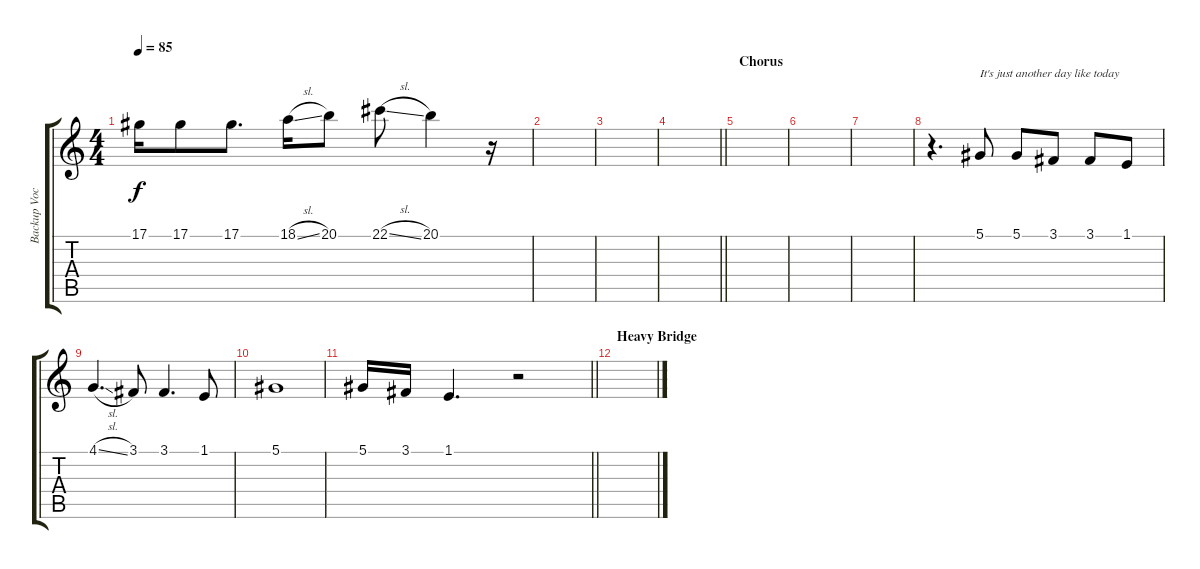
\track ("Backup Vocals" "Backup Voc") {instrument lead2sawtooth}
\staff {score tabs}
\tuning (Eb4 Bb3 Gb3 Db3 Ab2 Eb2) {hide}
\ts (4 4)
\tempo 85
\clef g2
\ks c
17.1.16{dy f} 17.1.8 17.1.8{d} 18.1{sl}.16 20.1.8 22.1{sl}.8 20.1.4 r.16 |
|
|
\barLineRight lightlight
|
\section ("" "Chorus")
|
|
|
r.4{d} 5.1.8{txt "It's just another day like today"} 5.1.8 3.1.8 3.1.8 1.1.8 |
4.1{sl}.4{d} 3.1.8 3.1.4{d} 1.1.8 |
5.1.1 |
\barLineRight lightlight
5.1.16 3.1.16 1.1.4{d} r.2 |
\section ("" "Heavy Bridge")
